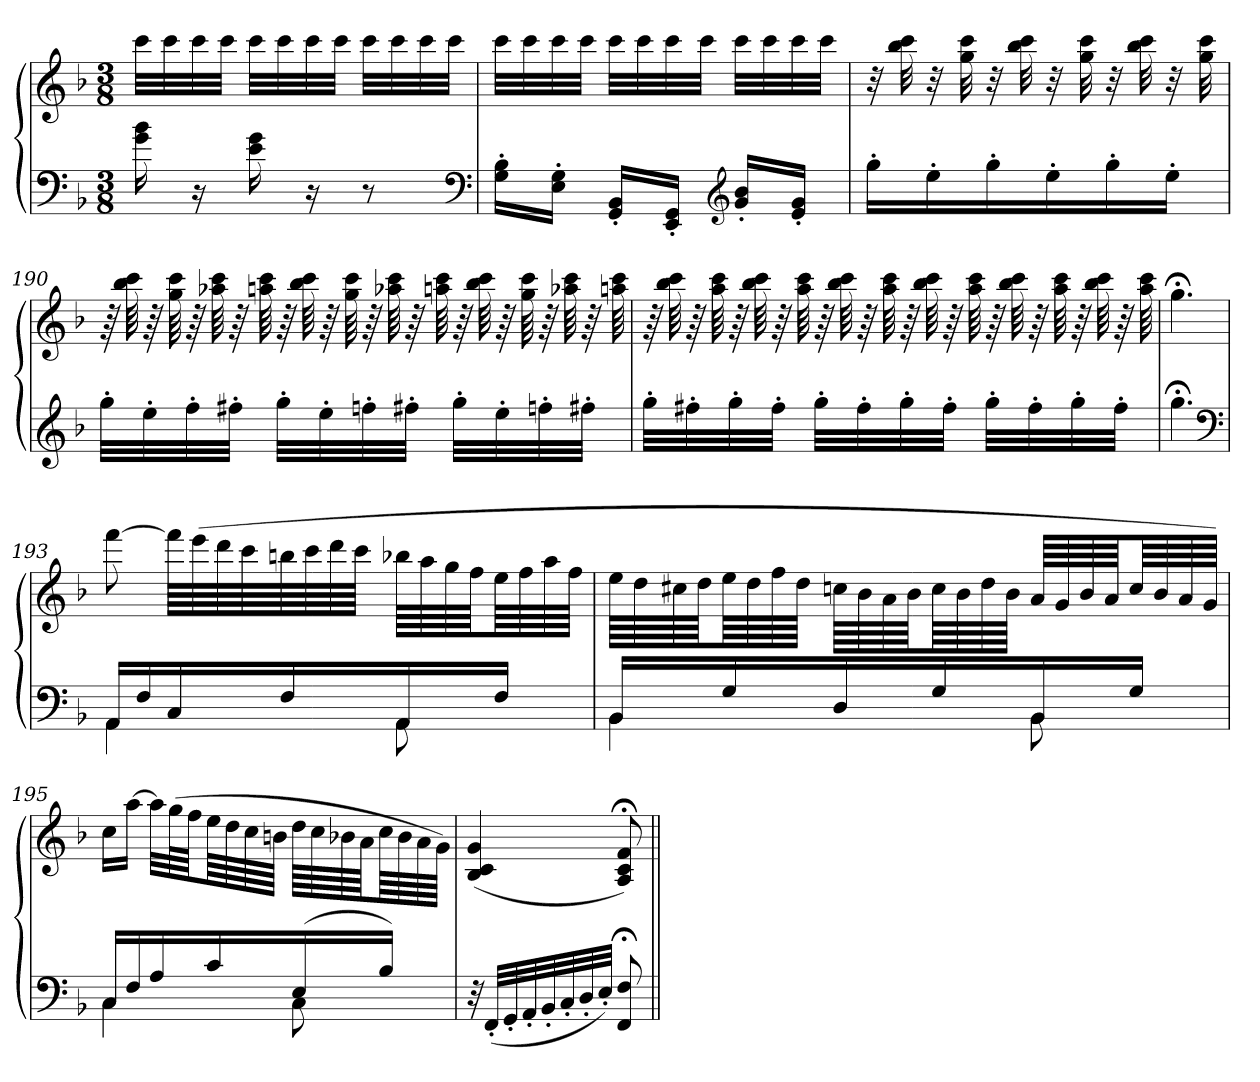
**kern	**kern
*part1	*part1
*staff2	*staff1
*clefF4	*clefG2
*k[b-]	*k[b-]
*F:	*F:
*M3/8	*M3/8
=	=
16g 16b-	32cccLLL
.	32ccc
16r	32ccc
.	32cccJJJ
16e 16g	32cccLLL
.	32ccc
16r	32ccc
.	32cccJJJ
8r	32cccLLL
.	32ccc
.	32ccc
.	32cccJJJ
*clefF4	*
=188	=188
16G' 16B-'LL	32cccLLL
.	32ccc
16E' 16G'JJ	32ccc
.	32cccJJJ
16GG' 16BB-'LL	32cccLLL
.	32ccc
16EE' 16GG'JJ	32ccc
.	32cccJJJ
*clefG2	*
16g' 16b-'LL	32cccLLL
.	32ccc
16e' 16g'JJ	32ccc
.	32cccJJJ
=189	=189
16gg'LL	32r
.	32bb- 32ccc
16ee'	32r
.	32gg 32ccc
16gg'	32r
.	32bb- 32ccc
16ee'	32r
.	32gg 32ccc
16gg'	32r
.	32bb- 32ccc
16ee'JJ	32r
.	32gg 32ccc
=190	=190
32gg'LLL	64r
.	64bb- 64ccc
32ee'	64r
.	64gg 64ccc
32ff'	64r
.	64aa-X 64ccc
32ff#X'JJJ	64r
.	64aan 64ccc
32gg'LLL	64r
.	64bb- 64ccc
32ee'	64r
.	64gg 64ccc
32ffn'	64r
.	64aa-X 64ccc
32ff#X'JJJ	64r
.	64aan 64ccc
32gg'LLL	64r
.	64bb- 64ccc
32ee'	64r
.	64gg 64ccc
32ffn'	64r
.	64aa-X 64ccc
32ff#X'JJJ	64r
.	64aan 64ccc
=191	=191
32gg'LLL	64r
.	64bb- 64ccc
32ff#X'	64r
.	64aa 64ccc
32gg'	64r
.	64bb- 64ccc
32ff#'JJJ	64r
.	64aa 64ccc
32gg'LLL	64r
.	64bb- 64ccc
32ff#'	64r
.	64aa 64ccc
32gg'	64r
.	64bb- 64ccc
32ff#'JJJ	64r
.	64aa 64ccc
32gg'LLL	64r
.	64bb- 64ccc
32ff#'	64r
.	64aa 64ccc
32gg'	64r
.	64bb- 64ccc
32ff#'JJJ	64r
.	64aa 64ccc
=192	=192
4.gg;<	4.gg;<
*clefF4	*
=193	=193
*^	*
16AALL	4AA	[8fff
16F	.	.
16C	.	64fffLLLL]
.	.	(64eee
.	.	64ddd
.	.	64ccc
16F	.	64bbn
.	.	64ccc
.	.	64ddd
.	.	64cccJJJJ
16AA	8AA	64bb-XLLLL
.	.	64aa
.	.	64gg
.	.	64ffJJJ
16FJJ	.	64eeLLL
.	.	64ff
.	.	64aa
.	.	64ffJJJJ
=194	=194	=194
16BB-LL	4BB-	64eeLLLL
.	.	64dd
.	.	64cc#X
.	.	64ddJJJ
16G	.	64eeLLL
.	.	64dd
.	.	64ff
.	.	64ddJJJJ
16D	.	64ccnLLLL
.	.	64b-
.	.	64a
.	.	64b-JJJ
16G	.	64ccLLL
.	.	64b-
.	.	64dd
.	.	64b-JJJJ
16BB-	8BB-	64aLLLL
.	.	64g
.	.	64b-
.	.	64aJJJ
16GJJ	.	64ccLLL
.	.	64b-
.	.	64a
.	.	64gJJJJ)
=195	=195	=195
16CLL	4C	16ccLL
16F	.	[16aaJJ
16A	.	32aaLLL]
.	.	(64ggL
.	.	64ffJJJ
16c	.	64eeLLL
.	.	64dd
.	.	64cc
.	.	64bnJJJJ
(16E	8C	64ddLLLL
.	.	64cc
.	.	64b-X
.	.	64aJJJ
16B-JJ)	.	64ccLLL
.	.	64b-
.	.	64a
.	.	64gJJJJ)
*v	*v	*
=196	=196
32r	(4B- 4c 4g
(32FF'LLL	.
32GG'	.
32AA'	.
32BB-'	.
32C'	.
32D'	.
32E'JJJ)	.
8FF;< 8F;<	8A;< 8c;< 8f;<)
=||	=||
*-	*-
